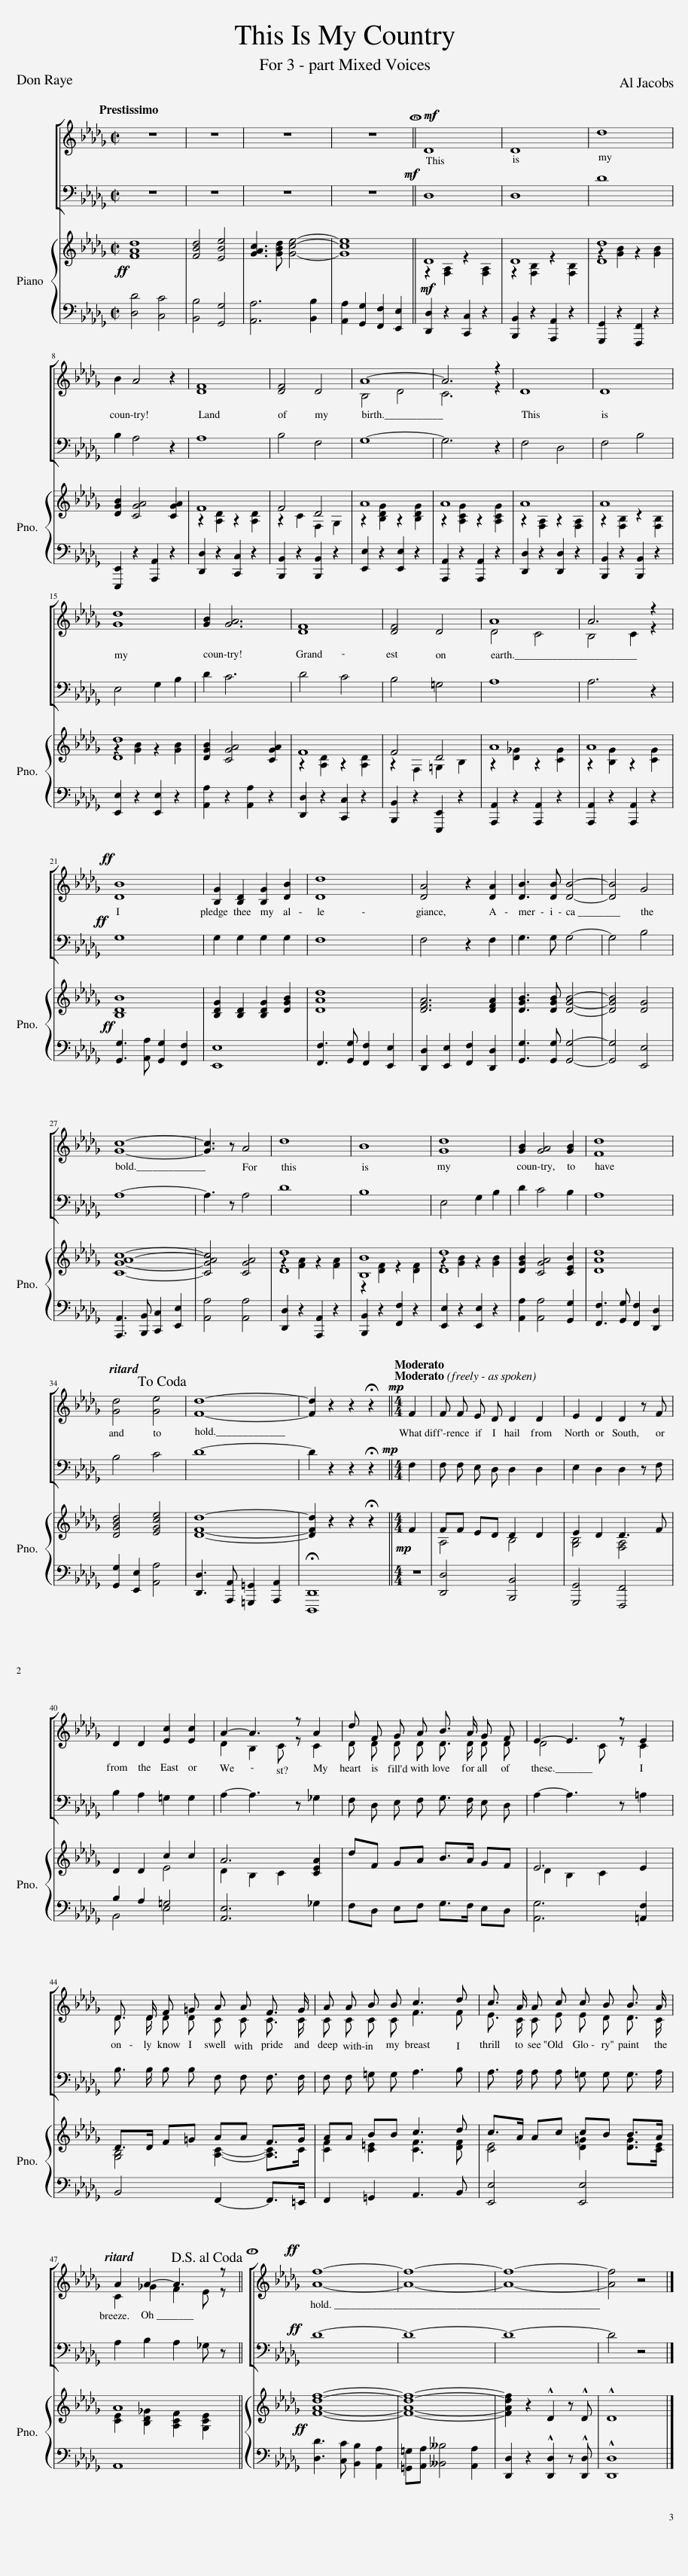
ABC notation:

X:1
%%score [ ( 1 2 ) 3 ] { ( 4 6 ) | ( 5 7 ) }
L:1/8
Q:1/4=210
M:4/4
I:linebreak $
K:Db
V:1 treble
V:2 treble
V:3 bass
V:4 treble
V:6 treble
V:5 bass
V:7 bass
V:1
 z8 | z8 | z8 | z8 ||S!mf! D8 | %5
 D8 | d8 |$ B2 A4 z2 | [DF]8 | [DF]4 D4 | %10
 A8- | A6 z2 | D8 | D8 |$ [Gd]8 | %15
 [GB]2 [GA]6 | [DF]8 | [DF]4 D4 | A8 | A6 z2 |$ %20
!ff! [DB]8 | [B,G]2 [B,D]2 [B,G]2 [DB]2 | [Dd]8 | [DA]4 z2 [DA]2 | [DB]3 [DB] [DB]4- | %25
 [DB]4 G4 |$ [Gc]8- | [Gc]3 z A4 | d8 | B8 | %30
 [Gd]8 | [GB]2 [GA]4 [GB]2 | [Fd]8 |$[Q:1/4=176] [Gd]4 [Ge]4!dacoda! | [Fd]8- | %35
 [Fd]2 z2 z2 !fermata!z2 ||[M:4/4]!mp![Q:1/4=102][Q:1/4=100] F2 | F F E D D2 D2 | E2 D2 D2 z F |$ D2 D2 [Ec]2 [Ec]2 | %40
 A2- A3 z A2 | d F G A B3/2 A/ G F | E2- E3 z E2 |$ D3/2 D/ F =G A A F3/2 G/ | A A B B c3 d | %45
 c3/2 A/ A c c B B3/2 A/ |$[Q:1/4=92] A2 A2- A3 z!D.S.! ||O[Q:1/4=200]!ff! [Af]8- | [Af]8- | [Af]8- | %50
 [Af]4 z4 |] %51
V:2
 x8 | x8 | x8 | x8 || x8 | %5
 x8 | x8 |$ x8 | x8 | x8 | %10
 B,4 D4 | C6 z2 | x8 | x8 |$ x8 | %15
 x8 | x8 | x8 | D4 C4 | B,4 C2 z2 |$ %20
 x8 | x8 | x8 | x8 | x8 | %25
 x8 |$ x8 | x8 | x8 | x8 | %30
 x8 | x8 | x8 |$ x8 | x8 | %35
 x8 ||[M:4/4] x2 | x8 | x8 |$ x8 | %40
 D2 B,2 C z C2 | D D D D D3/2 D/ D D | D4 C z C2 |$ D3/2 D/ D D C C C3/2 C/ | C C C C F3 F | %45
 E3/2 C/ C E E D D3/2 C/ |$ C2 _G2 F2 E z || x8 | x8 | x8 | %50
 x8 |] %51
V:3
 z8 | z8 | z8 | z8 ||!mf! D,8 | %5
 D,8 | D8 |$ B,2 A,4 z2 | A,8 | B,4 F,4 | %10
 G,8- | G,6 z2 | F,4 D,4 | F,4 B,4 |$ E,4 G,2 B,2 | %15
 D2 C6 | D4 C4 | B,4 =G,4 | A,8 | A,6 z2 |$ %20
!ff! G,8 | G,2 G,2 G,2 G,2 | F,8 | F,4 z2 F,2 | G,3 G, G,4- | %25
 G,4 B,4 |$ A,8- | A,3 z A,4 | D8 | B,8 | %30
 E,4 G,2 B,2 | D2 C4 B,2 | A,8 |$ B,4 C4 | D8- | %35
 D2 z2 z2 !fermata!z2 ||[M:4/4]!mp! F,2 | F, F, E, D, D,2 D,2 | E,2 D,2 D,2 z F, |$ B,2 A,2 =G,2 G,2 | %40
 A,2- A,3 z _G,2 | F, D, E, F, G,3/2 F,/ E, D, | A,2- A,3 z =A,2 |$ B,3/2 B,/ B, B, F, F, F,3/2 F,/ | F, F, =G, G, A,3 B, | %45
 A,3/2 A,/ A, A, =G, G, G,3/2 A,/ |$ A,2 B,2 A,2 _G, z ||!ff! D8- | D8- | D8- | %50
 D4 z4 |] %51
V:4
!ff! [FAd]8 | [FBd]4 [EBe]4 | [GAc]3 [GBd] [Gce]4- | [Gce]8 ||!mf! D8 | %5
 D8 | [Dd]8 |$ [DGB]2 [CGA]4 [CGA]2 | F8 | F4 D4 | %10
 A8 | A8 | A8 | A8 |$ [Dd]8 | %15
 [DGB]2 [CGA]4 [CGA]2 | F8 | F4 D4 | A8 | A8 |$ %20
!ff! [B,DB]8 | [B,DG]2 [B,D]2 [B,DG]2 [DGB]2 | [DAd]8 | [DFA]6 [DFA]2 | [DGB]3 [DGB] [DGB]4- | %25
 [DGB]4 [DG]4 |$ [CGAc]8- | [CGAc]4 [CGA]4 | [Dd]8 | [B,B]8 | %30
 [Dd]8 | [DGB]2 [CGA]4 [CEB]2 | [DAd]8 |$ [DGBd]4 [EGce]4 | [DFd]8- | %35
 [DFd]2 z2 z2 !fermata!z2 ||[M:4/4]!mp! F2 | FF ED D2 D2 | E2 D2 D3 F |$ D2 D2 c2 c2 | %40
 A6 [CEA]2 | dF GA B>A GF | E6 E2 |$ D>D F=G AA F>G | AA BB c3 d | %45
 c>A Ac cB B>A |$ A8 ||!ff! [FAdf]8- | [FAdf]8- | [FAdf]2 z2 !^!D2 z !^!D | %50
 !^!D8 |] %51
V:5
 [D,D]4 [C,C]4 | [B,,B,]4 [G,,G,]4 | [A,,A,]6 [B,,B,]2 | [A,,A,]2 [G,,G,]2 [F,,F,]2 [E,,E,]2 || [D,,D,]2 z2 [C,,C,]2 z2 | %5
 [B,,,B,,]2 z2 [A,,,A,,]2 z2 | [G,,,G,,]2 z2 [F,,,F,,]2 z2 |$ [E,,,E,,]2 z2 [A,,,A,,]2 z2 | [D,,D,]2 z2 [C,,C,]2 z2 | [B,,,B,,]2 z2 [B,,,B,,]2 z2 | %10
 [E,,E,]2 z2 [E,,E,]2 z2 | [A,,,A,,]2 z2 [A,,,A,,]2 z2 | [D,,D,]2 z2 [D,,D,]2 z2 | [B,,,B,,]2 z2 [B,,,B,,]2 z2 |$ [E,,E,]2 z2 [E,,E,]2 z2 | %15
 [A,,A,]2 z2 [A,,A,]2 z2 | [D,,D,]2 z2 [C,,C,]2 z2 | [B,,,B,,]2 z2 [E,,,E,,]2 z2 | [A,,,A,,]2 z2 [A,,,A,,]2 z2 | [A,,,A,,]2 z2 [A,,,A,,]2 z2 |$ %20
 [G,,G,]3 [A,,A,] [G,,G,]2 [F,,F,]2 | [E,,E,]8 | [F,,F,]3 [G,,G,] [F,,F,]2 [E,,E,]2 | [D,,D,]2 [E,,E,]2 [F,,F,]2 [D,,D,]2 | [G,,G,]3 [G,,G,] [G,,G,]4- | %25
 [G,,G,]4 [E,,E,]4 |$ [A,,,A,,]3 [B,,,B,,] [C,,C,]2 [E,,E,]2 | [A,,A,]4 [A,,A,]4 | [D,,D,]2 z2 [A,,,A,,]2 z2 | [B,,,B,,]2 z2 [F,,F,]2 z2 | %30
 [E,,E,]2 z2 [E,,E,]2 z2 | [A,,A,]2 [A,,A,]4 [G,,G,]2 | [F,,F,]3 [G,,G,] [F,,F,]2 [D,,D,]2 |$ [G,,G,]2 [E,,E,]2 [A,,A,]4 | [D,,D,]3 [A,,,A,,] [=G,,,=G,,]2 [A,,,A,,]2 | %35
 !fermata![D,,,D,,]8 ||[M:4/4] z2 | [D,,D,]4 [B,,,B,,]4 | [G,,,G,,]4 [F,,,F,,]4 |$ B,2 A,2 =G,4 | %40
 [A,,E,]6 _G,2 | F,D, E,F, G,>F, E,D, | [A,,G,]6 [=A,,F,]2 |$ B,,4 F,,2- F,,>=E,, | F,,2 =G,,2 A,,3 B,, | %45
 [E,,E,]4 [E,,E,]4 |$ A,,8 || [D,D]3 [C,C] [B,,B,]2 [A,,A,]2 | [=G,,=G,][A,,A,] [__B,,__B,]4 [A,,A,]2 | [D,,D,]2 z2 !^![D,,D,]2 z !^![D,,D,] | %50
 !^![D,,D,]8 |] %51
V:6
 x8 | x8 | x8 | x8 || z2 [F,A,]2 z2 [F,A,]2 | %5
 z2 [F,B,]2 z2 [F,B,]2 | z2 [GB]2 z2 [GB]2 |$ x8 | z2 [A,D]2 z2 [A,D]2 | z2 C2 F,2 G,2 | %10
 z2 [B,DG]2 z2 [B,DG]2 | z2 [A,CG]2 z2 [A,CG]2 | z2 [F,A,]2 z2 [F,A,]2 | z2 [F,B,]2 z2 [F,B,]2 |$ z2 [GB]2 z2 [GB]2 | %15
 x8 | z2 [A,D]2 z2 [A,D]2 | z2 F,2 =G,2 B,2 | z2 [D_G]2 z2 [CG]2 | z2 [B,G]2 z2 [CG]2 |$ %20
 x8 | x8 | x8 | x8 | x8 | %25
 x8 |$ x8 | x8 | z2 [FA]2 z2 [FA]2 | z2 [DF]2 z2 [DF]2 | %30
 z2 [GB]2 z2 [GB]2 | x8 | x8 |$ x8 | x8 | %35
 x8 ||[M:4/4] x2 | A,4 B,4 | [G,B,]4 [F,A,]4 |$ x4 E4 | %40
 D2 B,2 C2 x2 | x8 | D2 B,2 C2 x2 |$ [G,B,]4 [A,C]2- [A,C]>C | [CF]2 [C=E]2 [CF]3 [DF] | %45
 [CE]4 [D=G]2 [DG]>[CE] |$ [CE]2 [B,D_G]2 [A,CF]2 [G,CE]2 || x8 | x8 | x8 | %50
 x8 |] %51
V:7
 x8 | x8 | x8 | x8 || x8 | %5
 x8 | x8 |$ x8 | x8 | x8 | %10
 x8 | x8 | x8 | x8 |$ x8 | %15
 x8 | x8 | x8 | x8 | x8 |$ %20
 x8 | x8 | x8 | x8 | x8 | %25
 x8 |$ x8 | x8 | x8 | x8 | %30
 x8 | x8 | x8 |$ x8 | x8 | %35
 x8 ||[M:4/4] x2 | x8 | x8 |$ B,,4 E,4 | %40
 x8 | x8 | x8 |$ x8 | x8 | %45
 x8 |$ x8 || x8 | x8 | x8 | %50
 x8 |] %51
